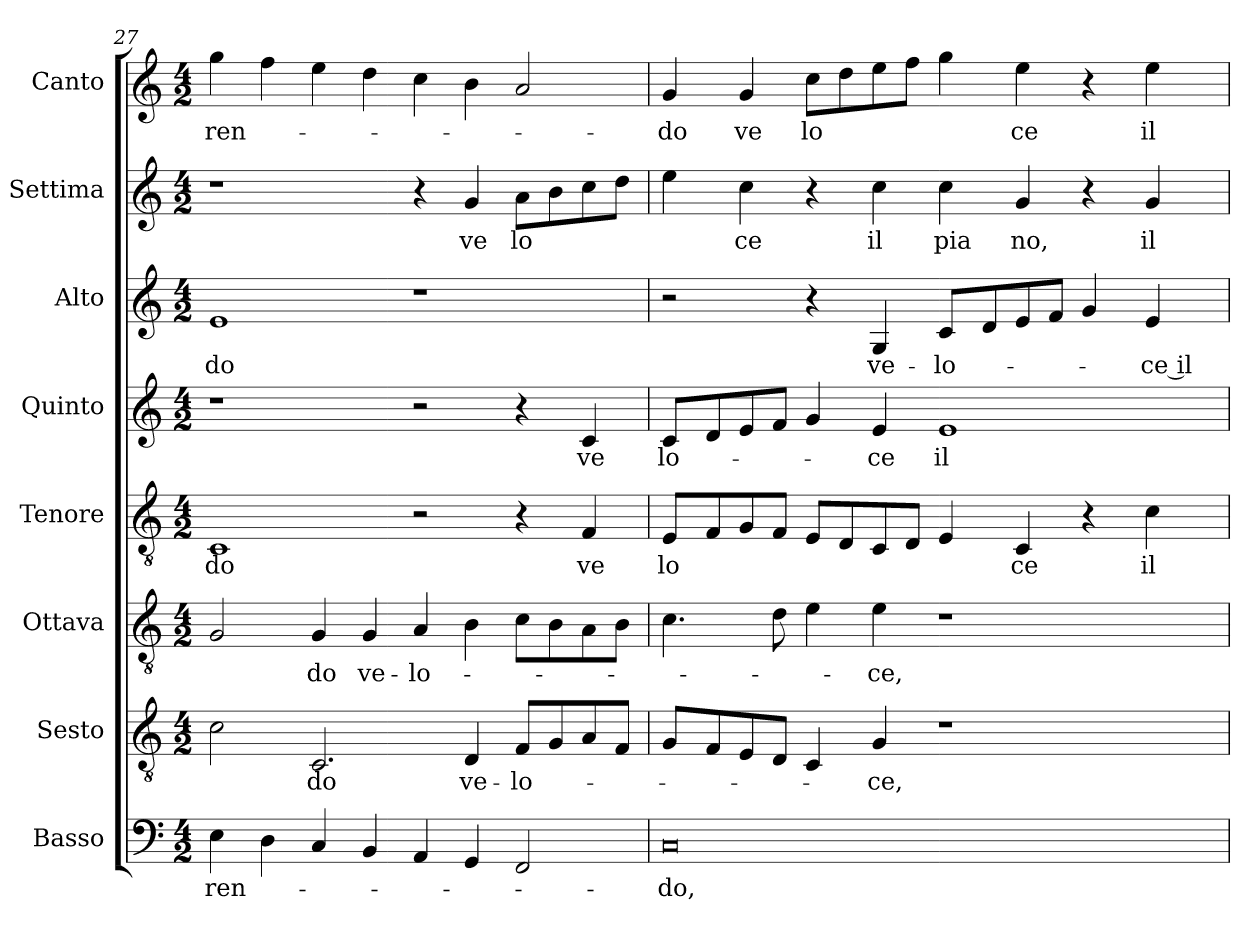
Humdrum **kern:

**kern	**text	**kern	**text	**kern	**text	**kern	**text	**kern	**text	**kern	**text	**kern	**text	**kern	**text
*part8	*part8	*part7	*part7	*part6	*part6	*part5	*part5	*part4	*part4	*part3	*part3	*part2	*part2	*part1	*part1
*staff8	*staff8	*staff7	*staff7	*staff6	*staff6	*staff5	*staff5	*staff4	*staff4	*staff3	*staff3	*staff2	*staff2	*staff1	*staff1
*I"Basso	*	*I"Sesto	*	*I"Ottava	*	*I"Tenore	*	*I"Quinto	*	*I"Alto	*	*I"Settima	*	*I"Canto	*
*I'Basso	*	*I'Sesto	*	*I'Ottava	*	*I'Tenore	*	*I'Quinto	*	*I'Alto	*	*I'Settima	*	*I'Canto	*
*clefF4	*	*clefGv2	*	*clefGv2	*	*clefGv2	*	*clefG2	*	*clefG2	*	*clefG2	*	*clefG2	*
*M4/2	*	*M4/2	*	*M4/2	*	*M4/2	*	*M4/2	*	*M4/2	*	*M4/2	*	*M4/2	*
=27	=27	=27	=27	=27	=27	=27	=27	=27	=27	=27	=27	=27	=27	=27	=27
!	!LO:LY:b	!	!	!	!	!	!LO:LY:b:cj	!	!	!	!LO:LY:b:cj	!	!	!	!LO:LY:b
4E\	-ren-	2c\	.	2G/	.	1C	do	1r	.	1e	-do	1r	.	4gg\	-ren-
4D\	.	.	.	.	.	.	.	.	.	.	.	.	.	4ff\	.
!	!	!	!LO:LY:b:cj	!	!LO:LY:b:cj	!	!	!	!	!	!	!	!	!	!
4C/	.	2.C/	-do	4G/	-do	.	.	.	.	.	.	.	.	4ee\	.
!	!	!	!	!	!LO:LY:b:cj	!	!	!	!	!	!	!	!	!	!
4BB/	.	.	.	4G/	ve-	.	.	.	.	.	.	.	.	4dd\	.
!	!	!	!	!	!LO:LY:b:cj	!	!	!	!	!	!	!	!	!	!
4AA/	.	.	.	4A/	-lo-	2r	.	2r	.	1r	.	4r	.	4cc\	.
!	!	!	!LO:LY:b:cj	!	!	!	!	!	!	!	!	!	!LO:LY:b:cj	!	!
4GG/	.	4D/	ve-	4B\	.	.	.	.	.	.	.	4g/	ve	4b\	.
!	!	!	!LO:LY:b:cj	!	!	!	!	!	!	!	!	!	!LO:LY:b:cj	!	!
2FF/	.	8F/L	-lo-	8c\L	.	4r	.	4r	.	.	.	8a\L	lo	2a/	.
.	.	8G/	.	8B\	.	.	.	.	.	.	.	8b\	.	.	.
!	!	!	!	!	!	!	!LO:LY:b:cj	!	!LO:LY:b:cj	!	!	!	!	!	!
.	.	8A/	.	8A\	.	4F/	ve	4c/	ve	.	.	8cc\	.	.	.
.	.	8F/J	.	8B\J	.	.	.	.	.	.	.	8dd\J	.	.	.
!!LO:PB:g=z
=28	=28	=28	=28	=28	=28	=28	=28	=28	=28	=28	=28	=28	=28	=28	=28
!	!LO:LY:b:cj	!	!	!	!	!	!LO:LY:b:cj	!	!LO:LY:b:cj	!	!	!	!	!	!LO:LY:b:cj
*	*	*^	*	*^	*	*	*	*	*	*	*	*^	*	*	*
0C	-do,	8G/L	32.ryy	.	4.c\	32.ryy	.	8E/L	lo	8c/L	lo-	2r	.	4ee\	32.ryy	.	4g/	-do
.	.	.	1ryy	.	.	1ryy	.	.	.	.	.	.	.	.	1ryy	.	.	.
.	.	8F/	.	.	.	.	.	8F/	.	8d/	.	.	.	.	.	.	.	.
!	!	!	!	!	!	!	!	!	!	!	!	!	!	!	!	!LO:LY:b:cj	!	!LO:LY:b:cj
.	.	8E/	.	.	.	.	.	8G/	.	8e/	.	.	.	4cc\	.	ce	4g/	ve
.	.	8D/J	.	.	8d\	.	.	8F/J	.	8f/J	.	.	.	.	.	.	.	.
!	!	!	!	!	!	!	!	!	!	!	!	!	!	!	!	!	!	!LO:LY:b:cj
.	.	4C/	.	.	4e\	.	.	8E/L	.	4g/	.	4r	.	4r	.	.	8cc\L	lo
.	.	.	.	.	.	.	.	8D/	.	.	.	.	.	.	.	.	8dd\	.
!	!	!	!	!LO:LY:b:cj	!	!	!LO:LY:b:cj	!	!	!	!LO:LY:b:cj	!	!LO:LY:b:cj	!	!	!LO:LY:b:cj	!	!
.	.	4G/	.	-ce,	4e\	.	-ce,	8C/	.	4e/	-ce	4G/	ve-	4cc\	.	il	8ee\	.
.	.	.	.	.	.	.	.	8D/J	.	.	.	.	.	.	.	.	8ff\J	.
!	!	!	!	!	!	!	!	!	!	!	!LO:LY:b:cj	!	!LO:LY:b:cj	!	!	!LO:LY:b:cj	!	!
.	.	1r	.	.	1r	.	.	4E/	.	1e	il	8c/L	-lo-	4cc\	.	pia	4gg\	.
.	.	.	2ryy	.	.	2ryy	.	.	.	.	.	.	.	.	2ryy	.	.	.
.	.	.	.	.	.	.	.	.	.	.	.	8d/	.	.	.	.	.	.
!	!	!	!	!	!	!	!	!	!LO:LY:b:cj	!	!	!	!	!	!	!LO:LY:b:cj	!	!LO:LY:b:cj
.	.	.	.	.	.	.	.	4C/	ce	.	.	8e/	.	4g/	.	no,	4ee\	ce
.	.	.	.	.	.	.	.	.	.	.	.	8f/J	.	.	.	.	.	.
.	.	.	.	.	.	.	.	4r	.	.	.	4g/	.	4r	.	.	4r	.
.	.	.	4ryy	.	.	4ryy	.	.	.	.	.	.	.	.	4ryy	.	.	.
!	!	!	!	!	!	!	!	!	!LO:LY:b:cj	!	!	!	!LO:LY:b:rj	!	!	!LO:LY:b:cj	!	!LO:LY:b:cj
.	.	.	.	.	.	.	.	4c\	il	.	.	4e/	-ce il	4g/	.	il	4ee\	il
.	.	.	8ryy	.	.	8ryy	.	.	.	.	.	.	.	.	8ryy	.	.	.
.	.	.	16ryy	.	.	16ryy	.	.	.	.	.	.	.	.	16ryy	.	.	.
.	.	.	64ryy	.	.	64ryy	.	.	.	.	.	.	.	.	64ryy	.	.	.
*	*	*v	*v	*	*	*	*	*	*	*	*	*	*	*v	*v	*	*	*
*	*	*	*	*v	*v	*	*	*	*	*	*	*	*	*	*	*
=	=	=	=	=	=	=	=	=	=	=	=	=	=	=	=
*-	*-	*-	*-	*-	*-	*-	*-	*-	*-	*-	*-	*-	*-	*-	*-
